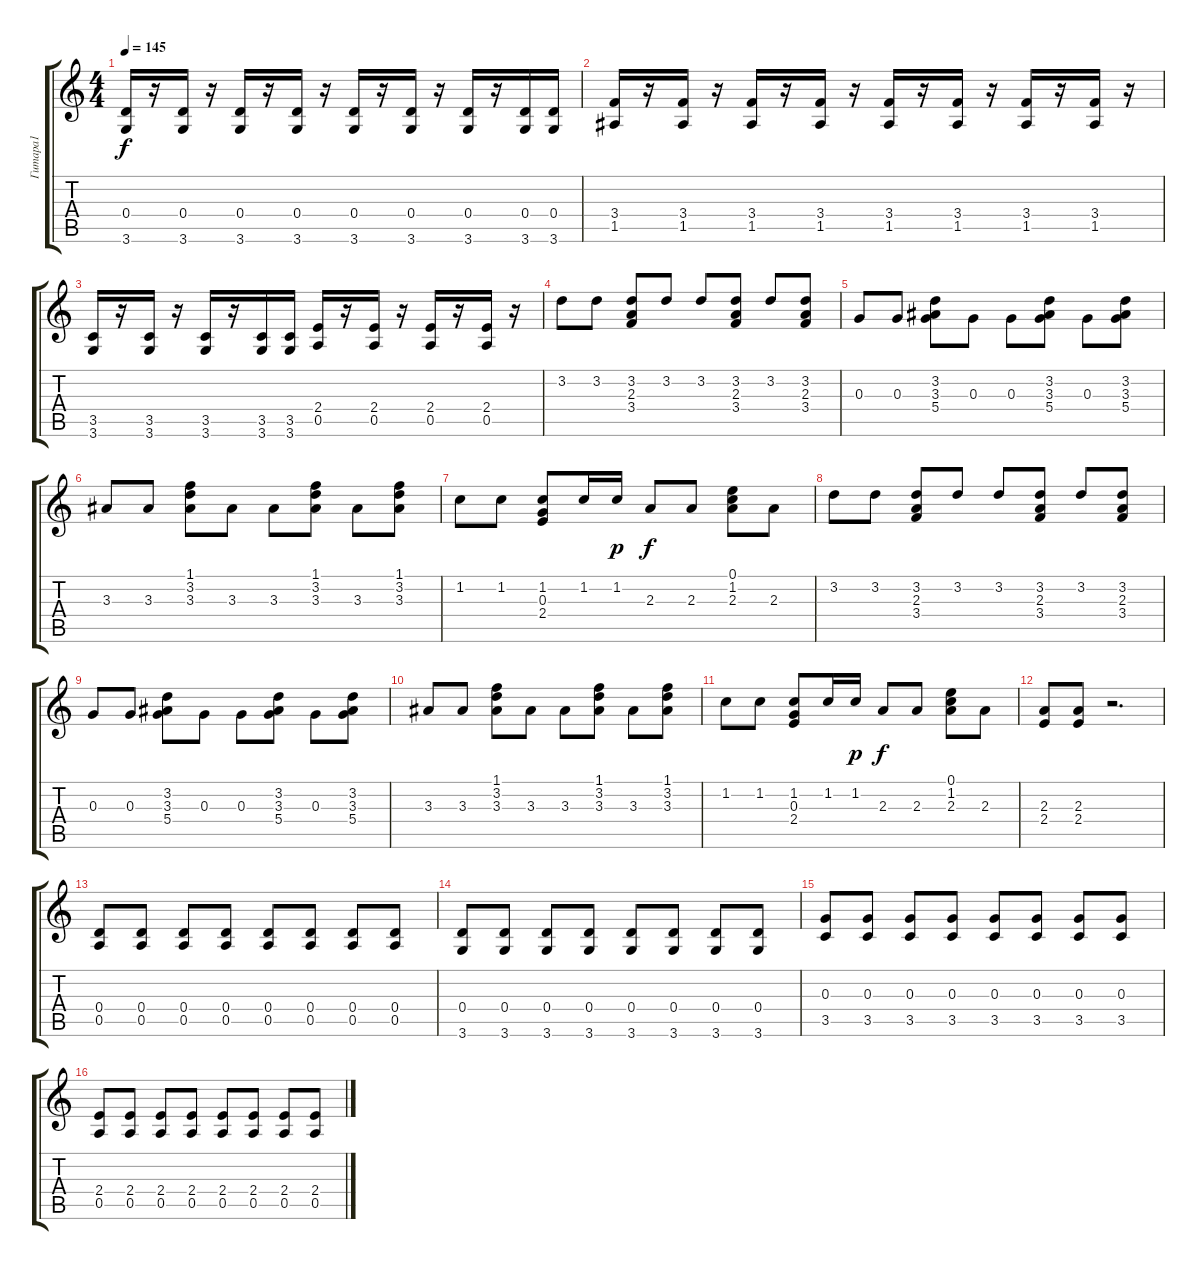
\track ("Гитара1" "Гитара1") {instrument overdrivenguitar}
\staff {score tabs}
\tuning (E4 B3 G3 D3 A2 E2) {hide}
\ts (4 4)
\tempo 145
\clef g2
\ks c
(0.4 3.6).16{dy f} r.16 (0.4 3.6).16 r.16 (0.4 3.6).16 r.16 (0.4 3.6).16 r.16 (0.4 3.6).16 r.16 (0.4 3.6).16 r.16 (0.4 3.6).16 r.16 (0.4 3.6).16 (0.4 3.6).16 |
(3.4 1.5).16 r.16 (3.4 1.5).16 r.16 (3.4 1.5).16 r.16 (3.4 1.5).16 r.16 (3.4 1.5).16 r.16 (3.4 1.5).16 r.16 (3.4 1.5).16 r.16 (3.4 1.5).16 r.16 |
(3.5 3.6).16 r.16 (3.5 3.6).16 r.16 (3.5 3.6).16 r.16 (3.5 3.6).16 (3.5 3.6).16 (2.4 0.5).16 r.16 (2.4 0.5).16 r.16 (2.4 0.5).16 r.16 (2.4 0.5).16 r.16 |
3.2.8 3.2.8 (3.2 2.3 3.4).8 3.2.8 3.2.8 (3.2 2.3 3.4).8 3.2.8 (3.2 2.3 3.4).8 |
0.3.8 0.3.8 (3.2 3.3 5.4).8 0.3.8 0.3.8 (3.2 3.3 5.4).8 0.3.8 (3.2 3.3 5.4).8 |
3.3.8 3.3.8 (1.1 3.2 3.3).8 3.3.8 3.3.8 (1.1 3.2 3.3).8 3.3.8 (1.1 3.2 3.3).8 |
1.2.8 1.2.8 (1.2 0.3 2.4).8 1.2.16 1.2.16{dy p} 2.3.8{dy f} 2.3.8 (0.1 1.2 2.3).8 2.3.8 |
3.2.8 3.2.8 (3.2 2.3 3.4).8 3.2.8 3.2.8 (3.2 2.3 3.4).8 3.2.8 (3.2 2.3 3.4).8 |
0.3.8 0.3.8 (3.2 3.3 5.4).8 0.3.8 0.3.8 (3.2 3.3 5.4).8 0.3.8 (3.2 3.3 5.4).8 |
3.3.8 3.3.8 (1.1 3.2 3.3).8 3.3.8 3.3.8 (1.1 3.2 3.3).8 3.3.8 (1.1 3.2 3.3).8 |
1.2.8 1.2.8 (1.2 0.3 2.4).8 1.2.16 1.2.16{dy p} 2.3.8{dy f} 2.3.8 (0.1 1.2 2.3).8 2.3.8 |
(2.3 2.4).8 (2.3 2.4).8 r.2{d} |
(0.4 0.5).8 (0.4 0.5).8 (0.4 0.5).8 (0.4 0.5).8 (0.4 0.5).8 (0.4 0.5).8 (0.4 0.5).8 (0.4 0.5).8 |
(0.4 3.6).8 (0.4 3.6).8 (0.4 3.6).8 (0.4 3.6).8 (0.4 3.6).8 (0.4 3.6).8 (0.4 3.6).8 (0.4 3.6).8 |
(0.3 3.5).8 (0.3 3.5).8 (0.3 3.5).8 (0.3 3.5).8 (0.3 3.5).8 (0.3 3.5).8 (0.3 3.5).8 (0.3 3.5).8 |
(2.4 0.5).8 (2.4 0.5).8 (2.4 0.5).8 (2.4 0.5).8 (2.4 0.5).8 (2.4 0.5).8 (2.4 0.5).8 (2.4 0.5).8
